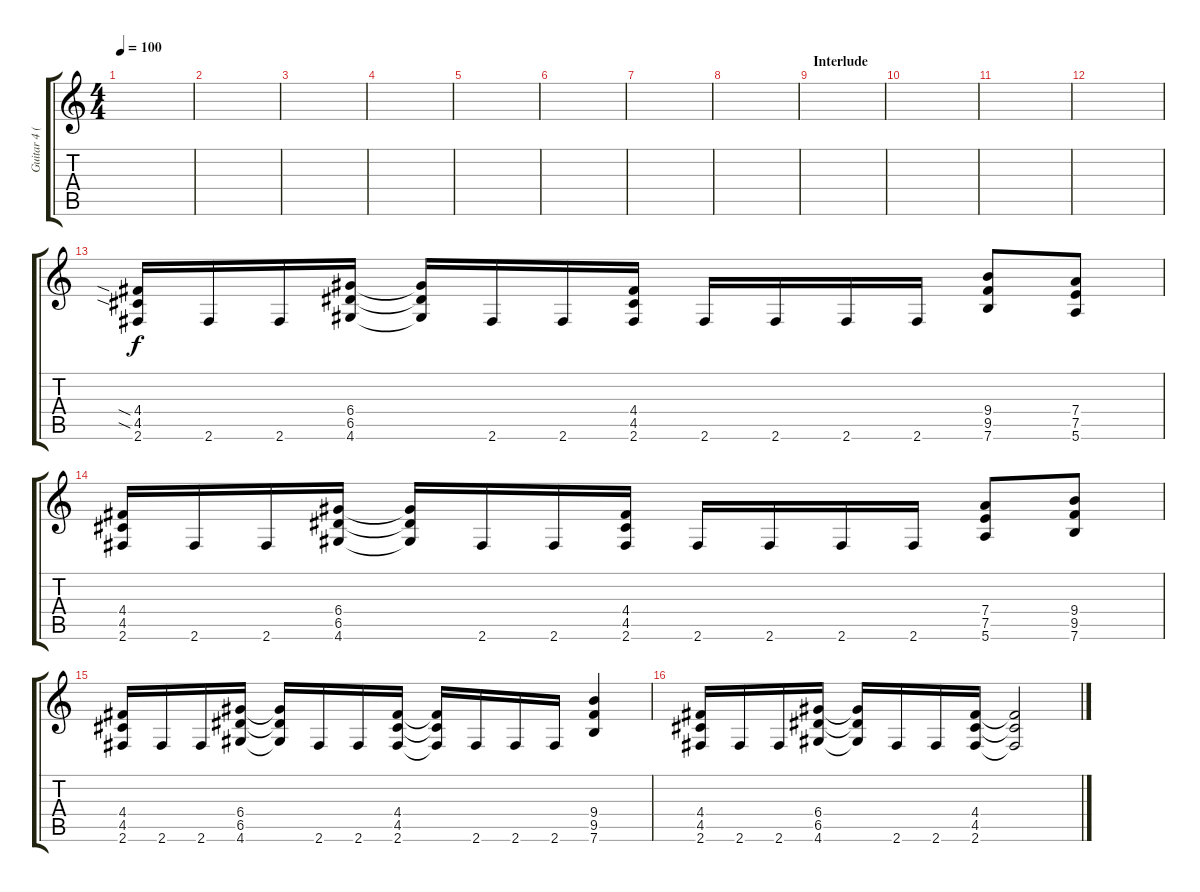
\track ("Guitar 4 (Dist)" "Guitar 4 (") {instrument distortionguitar}
\staff {score tabs}
\tuning (E4 B3 G3 D3 A2 E2) {hide}
\ts (4 4)
\tempo 100
\clef g2
\ks c
|
|
|
|
|
|
|
|
\section ("" "Interlude")
|
|
|
|
(4.4{sia} 4.5{sia} 2.6).16 2.6.16 2.6.16 (6.4 6.5 4.6).16 (6.4{t} 6.5{t} 4.6{t}).16 2.6.16 2.6.16 (4.4 4.5 2.6).16 2.6.16 2.6.16 2.6.16 2.6.16 (9.4 9.5 7.6).8 (7.4 7.5 5.6).8 |
(4.4 4.5 2.6).16 2.6.16 2.6.16 (6.4 6.5 4.6).16 (6.4{t} 6.5{t} 4.6{t}).16 2.6.16 2.6.16 (4.4 4.5 2.6).16 2.6.16 2.6.16 2.6.16 2.6.16 (7.4 7.5 5.6).8 (9.4 9.5 7.6).8 |
(4.4 4.5 2.6).16 2.6.16 2.6.16 (6.4 6.5 4.6).16 (6.4{t} 6.5{t} 4.6{t}).16 2.6.16 2.6.16 (4.4 4.5 2.6).16 (4.4{t} 4.5{t} 2.6{t}).16 2.6.16 2.6.16 2.6.16 (9.4 9.5 7.6).4 |
(4.4 4.5 2.6).16 2.6.16 2.6.16 (6.4 6.5 4.6).16 (6.4{t} 6.5{t} 4.6{t}).16 2.6.16 2.6.16 (4.4 4.5 2.6).16 (4.4{t} 4.5{t} 2.6{t}).2
